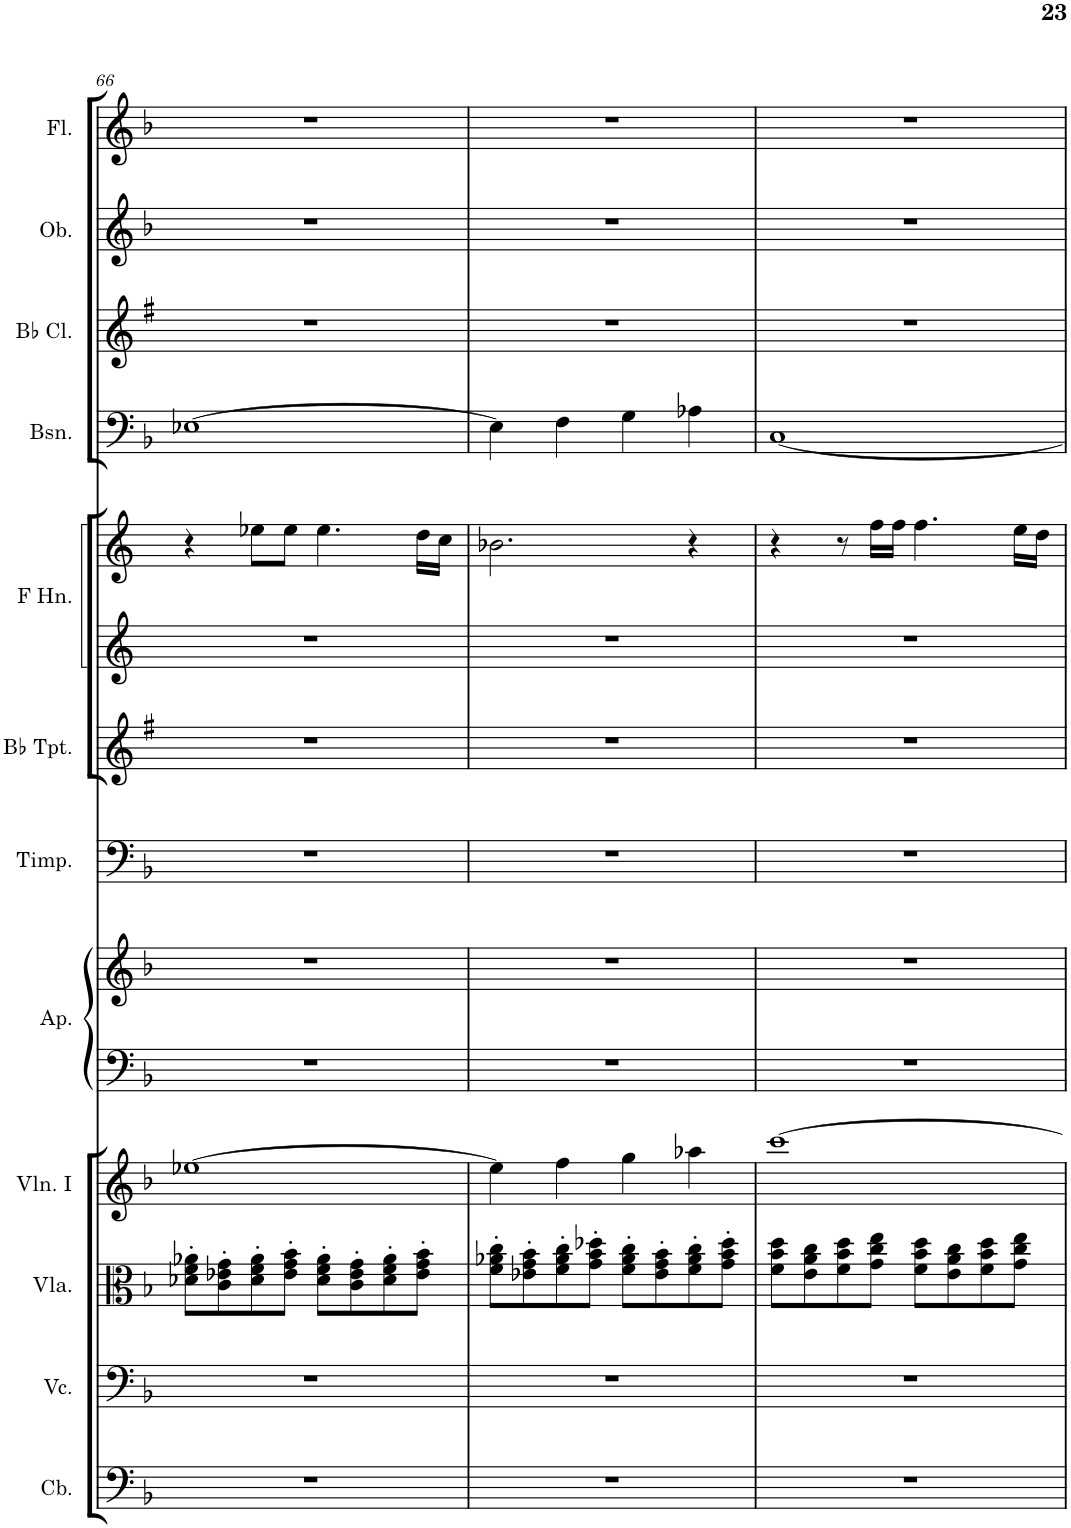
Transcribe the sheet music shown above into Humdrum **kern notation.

**kern	**kern	**kern	**kern	**kern	**kern	**kern	**kern	**kern	**kern	**kern	**kern	**kern	**kern
*part12	*part11	*part10	*part9	*part8	*part8	*part7	*part6	*part5	*part5	*part4	*part3	*part2	*part1
*staff14	*staff13	*staff12	*staff11	*staff10	*staff9	*staff8	*staff7	*staff6	*staff5	*staff4	*staff3	*staff2	*staff1
*I"Contrabasses	*I"Violoncellos	*I"Violas	*I"Violins I	*I"Арфа	*	*I"Timpani	*I"Trumpets in Bb	*I"Horns in F	*	*I"Bassoons	*I"Clarinets in Bb	*I"Oboes	*I"Flutes
*I'Cb.	*I'Vc.	*I'Vla.	*I'Vln. I	*	*	*I'Timp.	*	*	*	*I'Bsn.	*	*I'Ob.	*I'Fl.
!!LO:PB:g=z
*clefF4	*clefF4	*clefC3	*clefG2	*clefF4	*clefG2	*clefF4	*clefG2	*clefG2	*clefG2	*clefF4	*clefG2	*clefG2	*clefG2
*Trd7c12	*	*	*	*	*	*	*Trd1c2	*Trd4c7	*Trd4c7	*	*Trd1c2	*	*
*k[b-]	*k[b-]	*k[b-]	*k[b-]	*k[b-]	*k[b-]	*k[b-]	*k[f#]	*k[]	*k[]	*k[b-]	*k[f#]	*k[b-]	*k[b-]
*M4/4	*M4/4	*M4/4	*M4/4	*M4/4	*M4/4	*M4/4	*M4/4	*M4/4	*M4/4	*M4/4	*M4/4	*M4/4	*M4/4
=66	=66	=66	=66	=66	=66	=66	=66	=66	=66	=66	=66	=66	=66
1r	1r	8d-X\' 8f\' 8a-X\'L	[1ee-X	1r	1r	1r	1r	1r	4r	[1E-X	1r	1r	1r
.	.	8c\' 8e-X\' 8g\'	.	.	.	.	.	.	.	.	.	.	.
.	.	8d-\' 8f\' 8a-\'	.	.	.	.	.	.	8ee-X\L	.	.	.	.
.	.	8e-\' 8g\' 8b-\'J	.	.	.	.	.	.	8ee-\J	.	.	.	.
.	.	8d-\' 8f\' 8a-\'L	.	.	.	.	.	.	4.ee-\	.	.	.	.
.	.	8c\' 8e-\' 8g\'	.	.	.	.	.	.	.	.	.	.	.
.	.	8d-\' 8f\' 8a-\'	.	.	.	.	.	.	.	.	.	.	.
.	.	8e-\' 8g\' 8b-\'J	.	.	.	.	.	.	16dd\LL	.	.	.	.
.	.	.	.	.	.	.	.	.	16cc\JJ	.	.	.	.
=67	=67	=67	=67	=67	=67	=67	=67	=67	=67	=67	=67	=67	=67
1r	1r	8f\' 8a-X\' 8cc\'L	4ee-\]	1r	1r	1r	1r	1r	2.b-X\	4E-\]	1r	1r	1r
.	.	8e-X\' 8g\' 8b-\'	.	.	.	.	.	.	.	.	.	.	.
.	.	8f\' 8a-\' 8cc\'	4ff\	.	.	.	.	.	.	4F\	.	.	.
.	.	8g\' 8b-\' 8dd-X\'J	.	.	.	.	.	.	.	.	.	.	.
.	.	8f\' 8a-\' 8cc\'L	4gg\	.	.	.	.	.	.	4G\	.	.	.
.	.	8e-\' 8g\' 8b-\'	.	.	.	.	.	.	.	.	.	.	.
.	.	8f\' 8a-\' 8cc\'	4aa-X\	.	.	.	.	.	4r	4A-X\	.	.	.
.	.	8g\' 8b-\' 8dd-\'J	.	.	.	.	.	.	.	.	.	.	.
=68	=68	=68	=68	=68	=68	=68	=68	=68	=68	=68	=68	=68	=68
1r	1r	8f\ 8b-\ 8dd\L	[1ccc	1r	1r	1r	1r	1r	4r	[1C	1r	1r	1r
.	.	8e\ 8a\ 8cc\	.	.	.	.	.	.	.	.	.	.	.
.	.	8f\ 8b-\ 8dd\	.	.	.	.	.	.	8r	.	.	.	.
.	.	8g\ 8cc\ 8ee\J	.	.	.	.	.	.	16ff\LL	.	.	.	.
.	.	.	.	.	.	.	.	.	16ff\JJ	.	.	.	.
.	.	8f\ 8b-\ 8dd\L	.	.	.	.	.	.	4.ff\	.	.	.	.
.	.	8e\ 8a\ 8cc\	.	.	.	.	.	.	.	.	.	.	.
.	.	8f\ 8b-\ 8dd\	.	.	.	.	.	.	.	.	.	.	.
.	.	8g\ 8cc\ 8ee\J	.	.	.	.	.	.	16ee\LL	.	.	.	.
.	.	.	.	.	.	.	.	.	16dd\JJ	.	.	.	.
=	=	=	=	=	=	=	=	=	=	=	=	=	=
*-	*-	*-	*-	*-	*-	*-	*-	*-	*-	*-	*-	*-	*-
